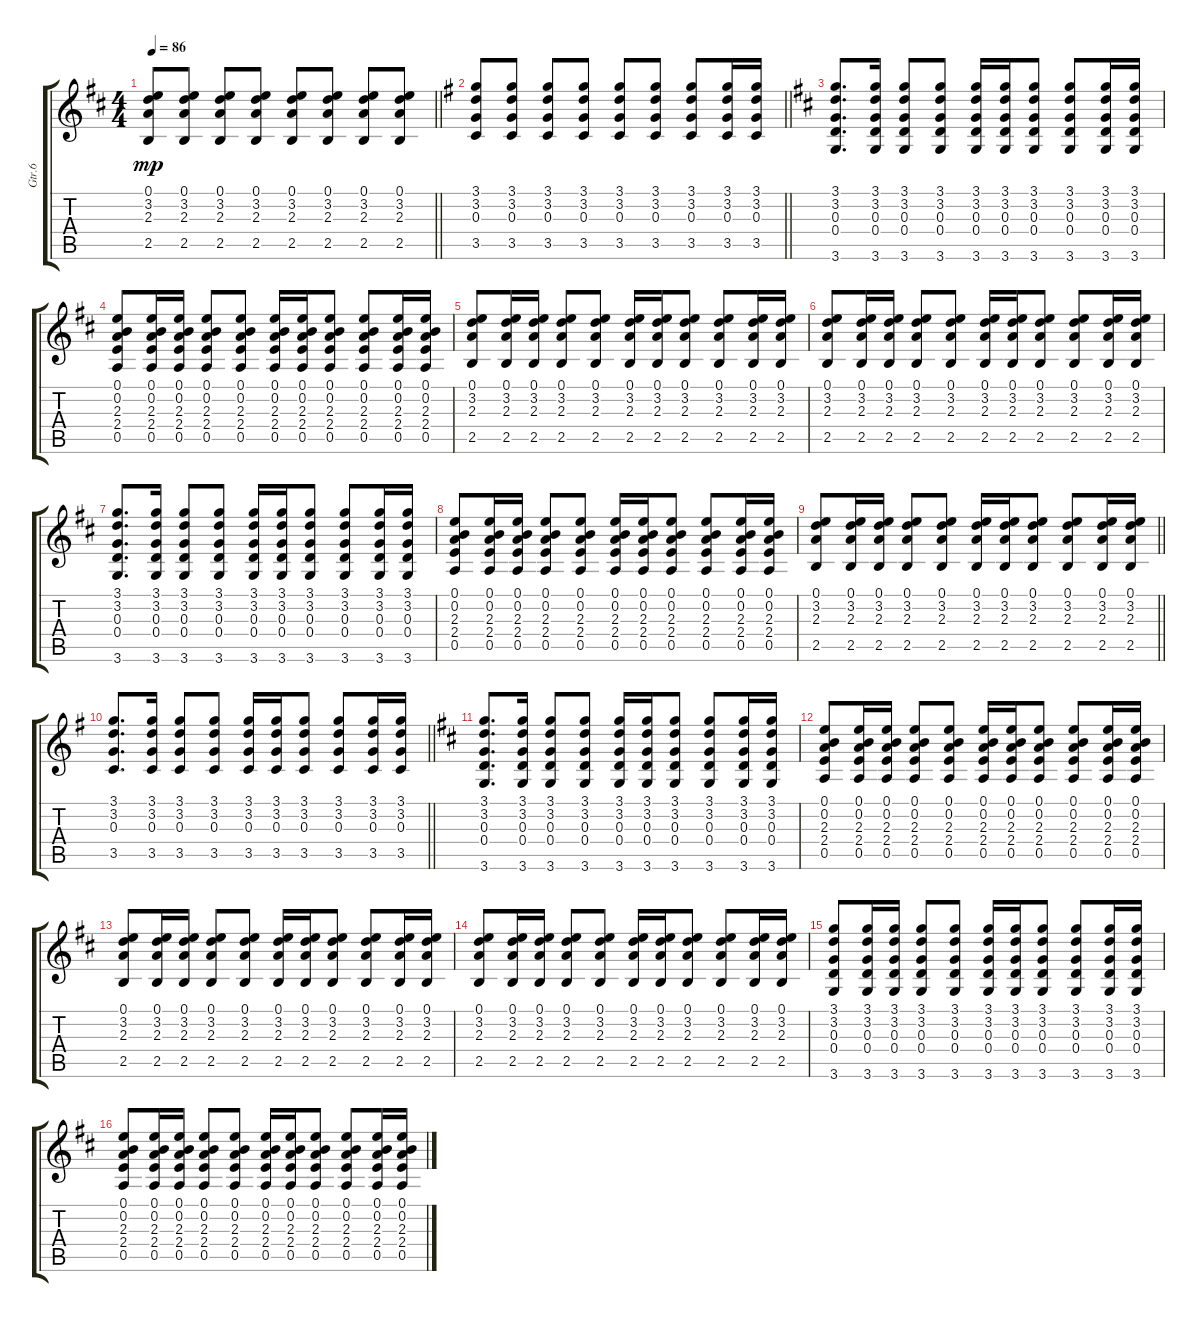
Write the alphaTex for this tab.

\track ("Gtr.6" "Gtr.6") {instrument overdrivenguitar}
\staff {score tabs}
\tuning (E4 B3 G3 D3 A2 E2) {hide}
\ts (4 4)
\tempo 86
\clef g2
\barLineRight lightlight
\ks d
(0.1 3.2 2.3 2.5).8{dy mp} (0.1 3.2 2.3 2.5).8 (0.1 3.2 2.3 2.5).8 (0.1 3.2 2.3 2.5).8 (0.1 3.2 2.3 2.5).8 (0.1 3.2 2.3 2.5).8 (0.1 3.2 2.3 2.5).8 (0.1 3.2 2.3 2.5).8 |
\barLineRight lightlight
\ks g
(3.1 3.2 0.3 3.5).8 (3.1 3.2 0.3 3.5).8 (3.1 3.2 0.3 3.5).8 (3.1 3.2 0.3 3.5).8 (3.1 3.2 0.3 3.5).8 (3.1 3.2 0.3 3.5).8 (3.1 3.2 0.3 3.5).8 (3.1 3.2 0.3 3.5).16 (3.1 3.2 0.3 3.5).16 |
\ks d
(3.1 3.2 0.3 0.4 3.6).8{d} (3.1 3.2 0.3 0.4 3.6).16 (3.1 3.2 0.3 0.4 3.6).8 (3.1 3.2 0.3 0.4 3.6).8 (3.1 3.2 0.3 0.4 3.6).16 (3.1 3.2 0.3 0.4 3.6).16 (3.1 3.2 0.3 0.4 3.6).8 (3.1 3.2 0.3 0.4 3.6).8 (3.1 3.2 0.3 0.4 3.6).16 (3.1 3.2 0.3 0.4 3.6).16 |
(0.1 0.2 2.3 2.4 0.5).8 (0.1 0.2 2.3 2.4 0.5).16 (0.1 0.2 2.3 2.4 0.5).16 (0.1 0.2 2.3 2.4 0.5).8 (0.1 0.2 2.3 2.4 0.5).8 (0.1 0.2 2.3 2.4 0.5).16 (0.1 0.2 2.3 2.4 0.5).16 (0.1 0.2 2.3 2.4 0.5).8 (0.1 0.2 2.3 2.4 0.5).8 (0.1 0.2 2.3 2.4 0.5).16 (0.1 0.2 2.3 2.4 0.5).16 |
(0.1 3.2 2.3 2.5).8 (0.1 3.2 2.3 2.5).16 (0.1 3.2 2.3 2.5).16 (0.1 3.2 2.3 2.5).8 (0.1 3.2 2.3 2.5).8 (0.1 3.2 2.3 2.5).16 (0.1 3.2 2.3 2.5).16 (0.1 3.2 2.3 2.5).8 (0.1 3.2 2.3 2.5).8 (0.1 3.2 2.3 2.5).16 (0.1 3.2 2.3 2.5).16 |
(0.1 3.2 2.3 2.5).8 (0.1 3.2 2.3 2.5).16 (0.1 3.2 2.3 2.5).16 (0.1 3.2 2.3 2.5).8 (0.1 3.2 2.3 2.5).8 (0.1 3.2 2.3 2.5).16 (0.1 3.2 2.3 2.5).16 (0.1 3.2 2.3 2.5).8 (0.1 3.2 2.3 2.5).8 (0.1 3.2 2.3 2.5).16 (0.1 3.2 2.3 2.5).16 |
(3.1 3.2 0.3 0.4 3.6).8{d} (3.1 3.2 0.3 0.4 3.6).16 (3.1 3.2 0.3 0.4 3.6).8 (3.1 3.2 0.3 0.4 3.6).8 (3.1 3.2 0.3 0.4 3.6).16 (3.1 3.2 0.3 0.4 3.6).16 (3.1 3.2 0.3 0.4 3.6).8 (3.1 3.2 0.3 0.4 3.6).8 (3.1 3.2 0.3 0.4 3.6).16 (3.1 3.2 0.3 0.4 3.6).16 |
(0.1 0.2 2.3 2.4 0.5).8 (0.1 0.2 2.3 2.4 0.5).16 (0.1 0.2 2.3 2.4 0.5).16 (0.1 0.2 2.3 2.4 0.5).8 (0.1 0.2 2.3 2.4 0.5).8 (0.1 0.2 2.3 2.4 0.5).16 (0.1 0.2 2.3 2.4 0.5).16 (0.1 0.2 2.3 2.4 0.5).8 (0.1 0.2 2.3 2.4 0.5).8 (0.1 0.2 2.3 2.4 0.5).16 (0.1 0.2 2.3 2.4 0.5).16 |
\barLineRight lightlight
(0.1 3.2 2.3 2.5).8 (0.1 3.2 2.3 2.5).16 (0.1 3.2 2.3 2.5).16 (0.1 3.2 2.3 2.5).8 (0.1 3.2 2.3 2.5).8 (0.1 3.2 2.3 2.5).16 (0.1 3.2 2.3 2.5).16 (0.1 3.2 2.3 2.5).8 (0.1 3.2 2.3 2.5).8 (0.1 3.2 2.3 2.5).16 (0.1 3.2 2.3 2.5).16 |
\barLineRight lightlight
\ks g
(3.1 3.2 0.3 3.5).8{d} (3.1 3.2 0.3 3.5).16 (3.1 3.2 0.3 3.5).8 (3.1 3.2 0.3 3.5).8 (3.1 3.2 0.3 3.5).16 (3.1 3.2 0.3 3.5).16 (3.1 3.2 0.3 3.5).8 (3.1 3.2 0.3 3.5).8 (3.1 3.2 0.3 3.5).16 (3.1 3.2 0.3 3.5).16 |
\ks d
(3.1 3.2 0.3 0.4 3.6).8{d} (3.1 3.2 0.3 0.4 3.6).16 (3.1 3.2 0.3 0.4 3.6).8 (3.1 3.2 0.3 0.4 3.6).8 (3.1 3.2 0.3 0.4 3.6).16 (3.1 3.2 0.3 0.4 3.6).16 (3.1 3.2 0.3 0.4 3.6).8 (3.1 3.2 0.3 0.4 3.6).8 (3.1 3.2 0.3 0.4 3.6).16 (3.1 3.2 0.3 0.4 3.6).16 |
(0.1 0.2 2.3 2.4 0.5).8 (0.1 0.2 2.3 2.4 0.5).16 (0.1 0.2 2.3 2.4 0.5).16 (0.1 0.2 2.3 2.4 0.5).8 (0.1 0.2 2.3 2.4 0.5).8 (0.1 0.2 2.3 2.4 0.5).16 (0.1 0.2 2.3 2.4 0.5).16 (0.1 0.2 2.3 2.4 0.5).8 (0.1 0.2 2.3 2.4 0.5).8 (0.1 0.2 2.3 2.4 0.5).16 (0.1 0.2 2.3 2.4 0.5).16 |
(0.1 3.2 2.3 2.5).8 (0.1 3.2 2.3 2.5).16 (0.1 3.2 2.3 2.5).16 (0.1 3.2 2.3 2.5).8 (0.1 3.2 2.3 2.5).8 (0.1 3.2 2.3 2.5).16 (0.1 3.2 2.3 2.5).16 (0.1 3.2 2.3 2.5).8 (0.1 3.2 2.3 2.5).8 (0.1 3.2 2.3 2.5).16 (0.1 3.2 2.3 2.5).16 |
(0.1 3.2 2.3 2.5).8 (0.1 3.2 2.3 2.5).16 (0.1 3.2 2.3 2.5).16 (0.1 3.2 2.3 2.5).8 (0.1 3.2 2.3 2.5).8 (0.1 3.2 2.3 2.5).16 (0.1 3.2 2.3 2.5).16 (0.1 3.2 2.3 2.5).8 (0.1 3.2 2.3 2.5).8 (0.1 3.2 2.3 2.5).16 (0.1 3.2 2.3 2.5).16 |
(3.1 3.2 0.3 0.4 3.6).8 (3.1 3.2 0.3 0.4 3.6).16 (3.1 3.2 0.3 0.4 3.6).16 (3.1 3.2 0.3 0.4 3.6).8 (3.1 3.2 0.3 0.4 3.6).8 (3.1 3.2 0.3 0.4 3.6).16 (3.1 3.2 0.3 0.4 3.6).16 (3.1 3.2 0.3 0.4 3.6).8 (3.1 3.2 0.3 0.4 3.6).8 (3.1 3.2 0.3 0.4 3.6).16 (3.1 3.2 0.3 0.4 3.6).16 |
(0.1 0.2 2.3 2.4 0.5).8 (0.1 0.2 2.3 2.4 0.5).16 (0.1 0.2 2.3 2.4 0.5).16 (0.1 0.2 2.3 2.4 0.5).8 (0.1 0.2 2.3 2.4 0.5).8 (0.1 0.2 2.3 2.4 0.5).16 (0.1 0.2 2.3 2.4 0.5).16 (0.1 0.2 2.3 2.4 0.5).8 (0.1 0.2 2.3 2.4 0.5).8 (0.1 0.2 2.3 2.4 0.5).16 (0.1 0.2 2.3 2.4 0.5).16
